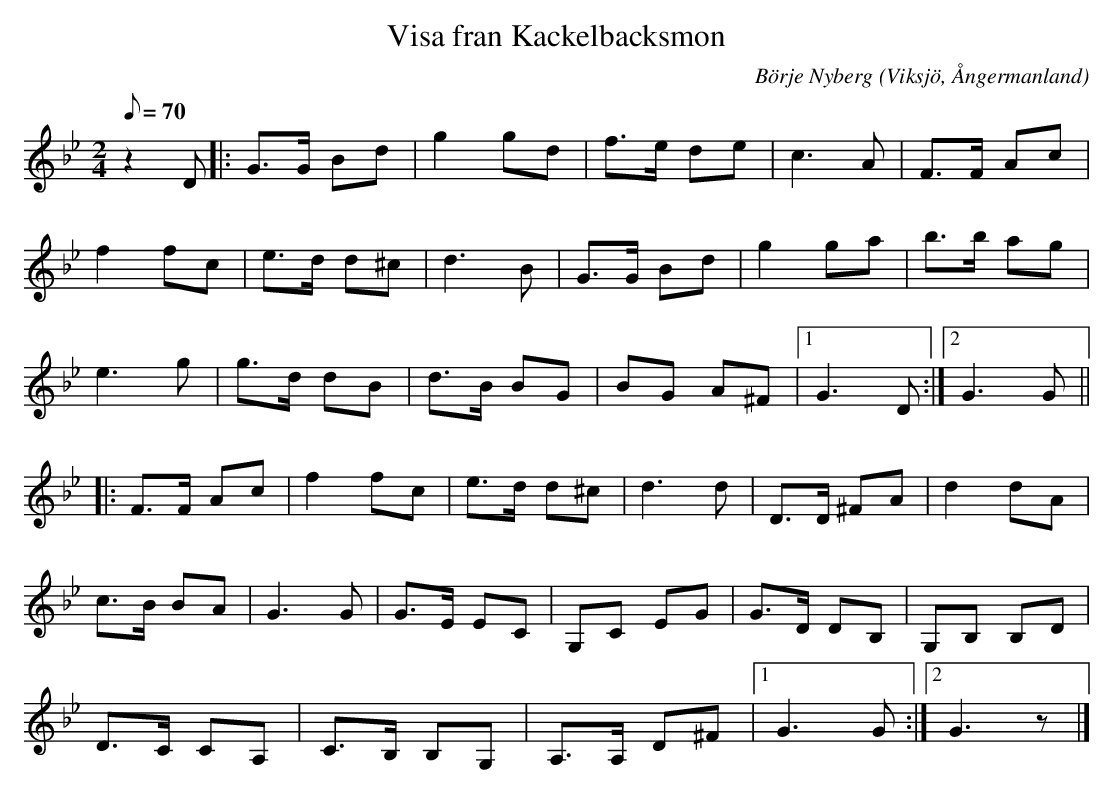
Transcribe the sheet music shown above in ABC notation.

X:1
T:Visa fran Kackelbacksmon
C:Börje Nyberg
O:Viksjö, Ångermanland
M:2/4
L:1/8
Q:70
K:Gm
z2 D|: G>G Bd | g2 gd | f>e de | c2>A2 | F>F Ac |
f2 fc | e>d d^c | d2>B2 | G>G Bd |g2 ga | b>b ag |
e2> g2 | g>d dB |d>B BG |BG A^F |1 G2> D2 :|2 G2> G2 ||
|: F>F Ac | f2 fc | e>d d^c | d2>d2 | D>D ^FA | d2 dA |
c>B BA |G2> G2 | G>E EC | G,C EG | G>D DB, | G,B, B,D |
D>C CA, | C>B, B,G, | A,>A, D^F |1 G2> G2 :|2 G2> z2 |]
